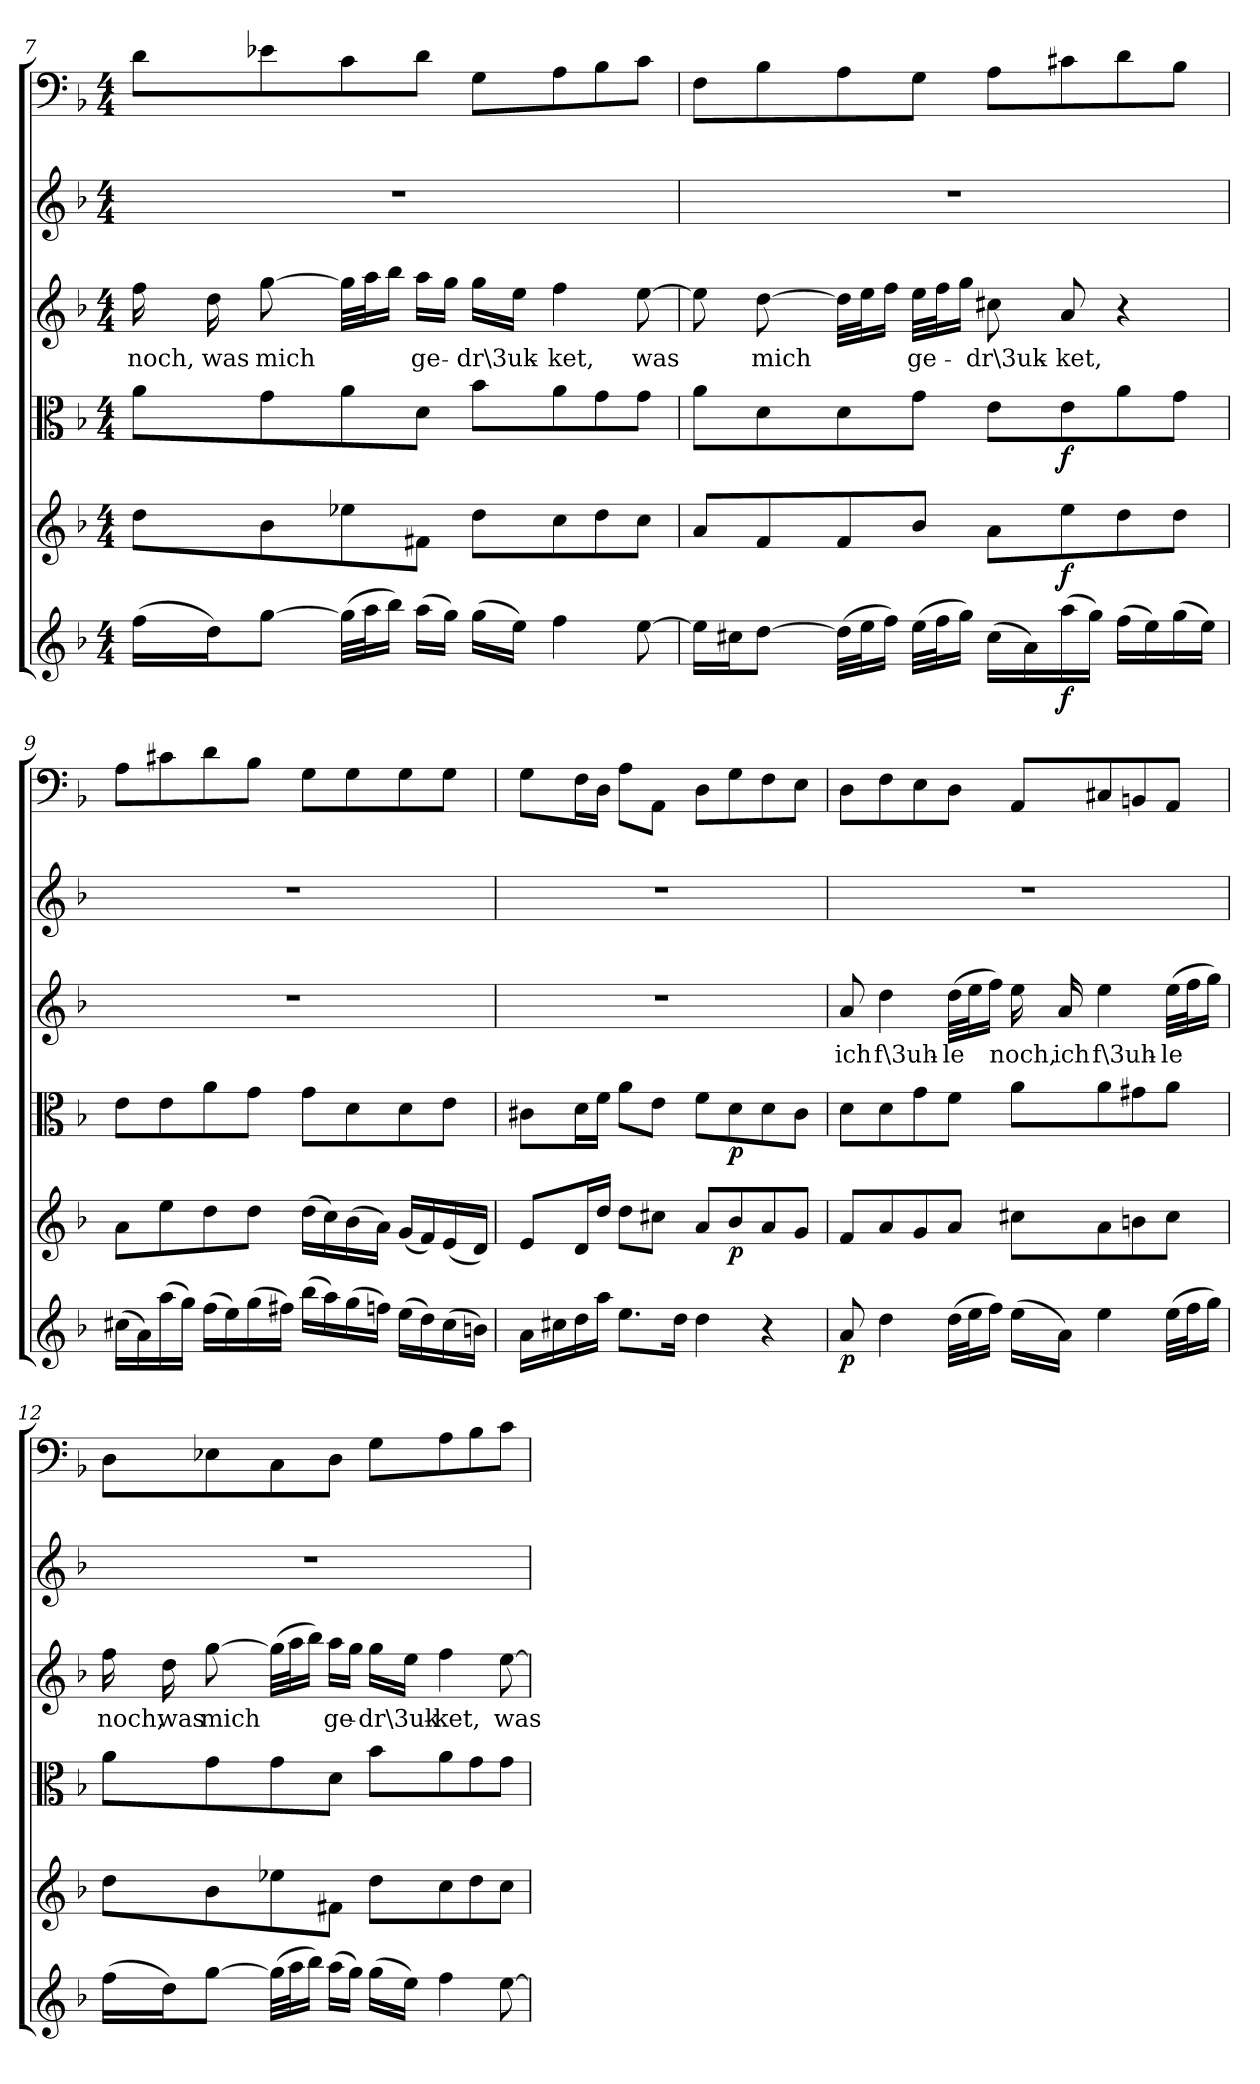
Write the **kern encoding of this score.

**kern	**dynam	**kern	**dynam	**kern	**dynam	**kern	**text	**kern	**kern
*part6	*part6	*part5	*part5	*part4	*part4	*part3	*part3	*part2	*part1
*staff6	*staff6	*staff5	*staff5	*staff4	*staff4	*staff3	*staff3	*staff2	*staff1
*clefG2	*	*clefG2	*	*clefC3	*	*clefG2	*	*clefG2	*clefF4
*k[b-]	*	*k[b-]	*	*k[b-]	*	*k[b-]	*	*k[b-]	*k[b-]
*d:	*	*d:	*	*d:	*	*d:	*	*d:	*d:
*M4/4	*	*M4/4	*	*M4/4	*	*M4/4	*	*M4/4	*M4/4
=7	=7	=7	=7	=7	=7	=7	=7	=7	=7
(16ff\LL	.	8dd\L	.	8a\L	.	16ff\	noch,	1r	8d\L
16dd\J)	.	.	.	.	.	16dd\	was	.	.
[8gg\J	.	8b-\	.	8g\	.	[8gg\	mich	.	8e-X\
(32gg\LLL]	.	8ee-X\	.	8a\	.	32gg\LLL]	.	.	8c\
32aa\J	.	.	.	.	.	32aa\J	.	.	.
16bb-\JJ)	.	.	.	.	.	16bb-\JJ	.	.	.
(16aa\LL	.	8f#X\J	.	8d\J	.	16aa\LL	ge-	.	8d\J
16gg\JJ)	.	.	.	.	.	16gg\JJ	.	.	.
(16gg\LL	.	8dd\L	.	8b-\L	.	16gg\LL	-dr\3uk-	.	8G\L
16ee\JJ)	.	.	.	.	.	16ee\JJ	.	.	.
4ff\	.	8cc\	.	8a\	.	4ff\	-ket,	.	8A\
.	.	8dd\	.	8g\	.	.	.	.	8B-\
[8ee\	.	8cc\J	.	8g\J	.	[8ee\	was	.	8c\J
=8	=8	=8	=8	=8	=8	=8	=8	=8	=8
16ee\LL]	.	8a/L	.	8a\L	.	8ee\]	.	1r	8F\L
16cc#X\J	.	.	.	.	.	.	.	.	.
[8dd\J	.	8f/	.	8d\	.	[8dd\	mich	.	8B-\
(32dd\LLL]	.	8f/	.	8d\	.	32dd\LLL]	.	.	8A\
32ee\J	.	.	.	.	.	32ee\J	.	.	.
16ff\JJ)	.	.	.	.	.	16ff\JJ	.	.	.
(32ee\LLL	.	8b-/J	.	8g\J	.	32ee\LLL	ge-	.	8G\J
32ff\J	.	.	.	.	.	32ff\J	.	.	.
16gg\JJ)	.	.	.	.	.	16gg\JJ	.	.	.
(16cc#\LL	.	8a\L	.	8e\L	.	8cc#X\	-dr\3uk-	.	8A\L
16a\)	.	.	.	.	.	.	.	.	.
(16aa\	f	8ee\	f	8e\	f	8a/	-ket,	.	8c#X\
16gg\JJ)	.	.	.	.	.	.	.	.	.
(16ff\LL	.	8dd\	.	8a\	.	4r	.	.	8d\
16ee\)	.	.	.	.	.	.	.	.	.
(16gg\	.	8dd\J	.	8g\J	.	.	.	.	8B-\J
16ee\JJ)	.	.	.	.	.	.	.	.	.
=9	=9	=9	=9	=9	=9	=9	=9	=9	=9
(16cc#X\LL	.	8a\L	.	8e\L	.	1r	.	1r	8A\L
16a\)	.	.	.	.	.	.	.	.	.
(16aa\	.	8ee\	.	8e\	.	.	.	.	8c#X\
16gg\JJ)	.	.	.	.	.	.	.	.	.
(16ff\LL	.	8dd\	.	8a\	.	.	.	.	8d\
16ee\)	.	.	.	.	.	.	.	.	.
(16gg\	.	8dd\J	.	8g\J	.	.	.	.	8B-\J
16ff#X\JJ)	.	.	.	.	.	.	.	.	.
(16bb-\LL	.	(16dd\LL	.	8g\L	.	.	.	.	8G\L
16aa\)	.	16cc\)	.	.	.	.	.	.	.
(16gg\	.	(16b-\	.	8d\	.	.	.	.	8G\
16ffn\JJ)	.	16a\JJ)	.	.	.	.	.	.	.
(16ee\LL	.	(16g/LL	.	8d\	.	.	.	.	8G\
16dd\)	.	16f/)	.	.	.	.	.	.	.
(16cc#\	.	(16e/	.	8e\J	.	.	.	.	8G\J
16bn\JJ)	.	16d/JJ)	.	.	.	.	.	.	.
=10	=10	=10	=10	=10	=10	=10	=10	=10	=10
16a\LL	.	8e/L	.	8c#X\L	.	1r	.	1r	8G\L
16cc#X\	.	.	.	.	.	.	.	.	.
16dd\	.	16d/L	.	16d\L	.	.	.	.	16F\L
16aa\JJ	.	16dd/JJ	.	16f\JJ	.	.	.	.	16D\JJ
8.ee\L	.	8dd\L	.	8a\L	.	.	.	.	8A\L
.	.	8cc#X\J	.	8e\J	.	.	.	.	8AA\J
16dd\Jk	.	.	.	.	.	.	.	.	.
4dd\	.	8a/L	.	8f\L	.	.	.	.	8D\L
.	.	8b-/	p	8d\	p	.	.	.	8G\
4r	.	8a/	.	8d\	.	.	.	.	8F\
.	.	8g/J	.	8c#\J	.	.	.	.	8E\J
=11	=11	=11	=11	=11	=11	=11	=11	=11	=11
8a/	p	8f/L	.	8d\L	.	8a/	ich	1r	8D\L
4dd\	.	8a/	.	8d\	.	4dd\	f\3uh-	.	8F\
.	.	8g/	.	8g\	.	.	.	.	8E\
(32dd\LLL	.	8a/J	.	8f\J	.	(32dd\LLL	-le	.	8D\J
32ee\J	.	.	.	.	.	32ee\J	.	.	.
16ff\JJ)	.	.	.	.	.	16ff\JJ)	.	.	.
(16ee\LL	.	8cc#X\L	.	8a\L	.	16ee\	noch,	.	8AA/L
16a\JJ)	.	.	.	.	.	16a/	ich	.	.
4ee\	.	8a\	.	8a\	.	4ee\	f\3uh-	.	8C#X/
.	.	8bn\	.	8g#X\	.	.	.	.	8BBn/
(32ee\LLL	.	8cc#\J	.	8a\J	.	(32ee\LLL	-le	.	8AA/J
32ff\J	.	.	.	.	.	32ff\J	.	.	.
16gg\JJ)	.	.	.	.	.	16gg\JJ)	.	.	.
=12	=12	=12	=12	=12	=12	=12	=12	=12	=12
(16ff\LL	.	8dd\L	.	8a\L	.	16ff\	noch,	1r	8D\L
16dd\J)	.	.	.	.	.	16dd\	was	.	.
[8gg\J	.	8b-\	.	8g\	.	[8gg\	mich	.	8E-X\
(32gg\LLL]	.	8ee-X\	.	8g\	.	(32gg\LLL]	.	.	8C\
32aa\J	.	.	.	.	.	32aa\J	.	.	.
16bb-\JJ)	.	.	.	.	.	16bb-\JJ)	.	.	.
(16aa\LL	.	8f#X\J	.	8d\J	.	16aa\LL	ge-	.	8D\J
16gg\JJ)	.	.	.	.	.	16gg\JJ	.	.	.
(16gg\LL	.	8dd\L	.	8b-\L	.	16gg\LL	-dr\3uk-	.	8G\L
16ee\JJ)	.	.	.	.	.	16ee\JJ	.	.	.
4ff\	.	8cc\	.	8a\	.	4ff\	-ket,	.	8A\
.	.	8dd\	.	8g\	.	.	.	.	8B-\
[8ee\	.	8cc\J	.	8g\J	.	[8ee\	was	.	8c\J
=	=	=	=	=	=	=	=	=	=
*-	*-	*-	*-	*-	*-	*-	*-	*-	*-
